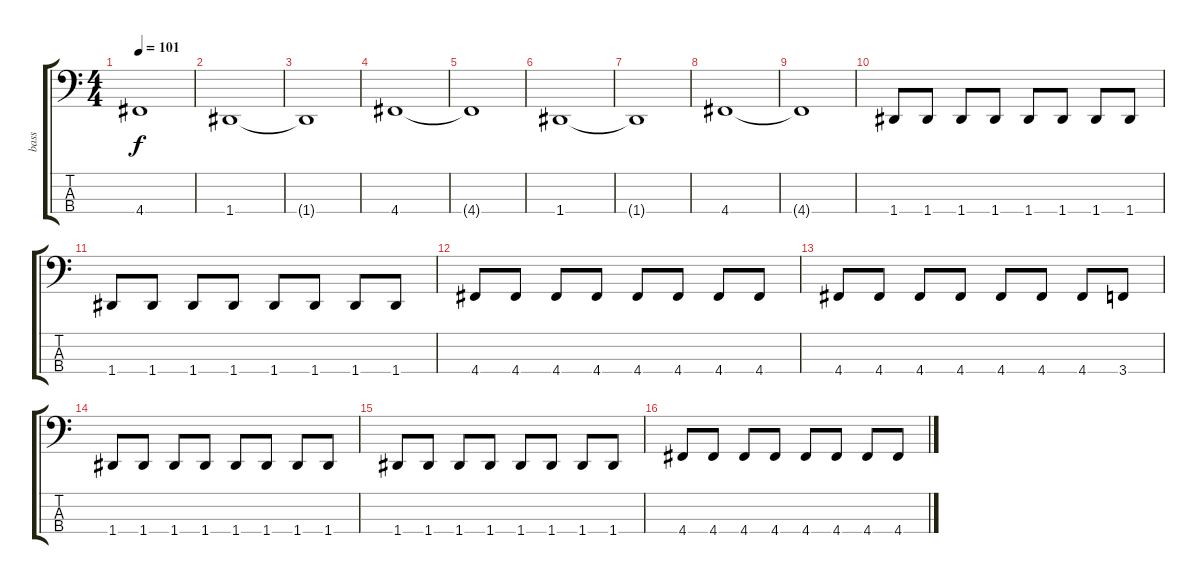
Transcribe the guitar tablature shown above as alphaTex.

\track ("bass" "bass") {instrument electricbasspick}
\staff {score tabs}
\tuning (F2 C2 G1 D1) {hide}
\ts (4 4)
\tempo 101
\clef f4
\ks c
4.4{t}.1{dy f} |
1.4.1 |
1.4{t}.1 |
4.4.1 |
4.4{t}.1 |
1.4.1 |
1.4{t}.1 |
4.4.1 |
4.4{t}.1 |
1.4.8 1.4.8 1.4.8 1.4.8 1.4.8 1.4.8 1.4.8 1.4.8 |
1.4.8 1.4.8 1.4.8 1.4.8 1.4.8 1.4.8 1.4.8 1.4.8 |
4.4.8 4.4.8 4.4.8 4.4.8 4.4.8 4.4.8 4.4.8 4.4.8 |
4.4.8 4.4.8 4.4.8 4.4.8 4.4.8 4.4.8 4.4.8 3.4.8 |
1.4.8 1.4.8 1.4.8 1.4.8 1.4.8 1.4.8 1.4.8 1.4.8 |
1.4.8 1.4.8 1.4.8 1.4.8 1.4.8 1.4.8 1.4.8 1.4.8 |
4.4.8 4.4.8 4.4.8 4.4.8 4.4.8 4.4.8 4.4.8 4.4.8
